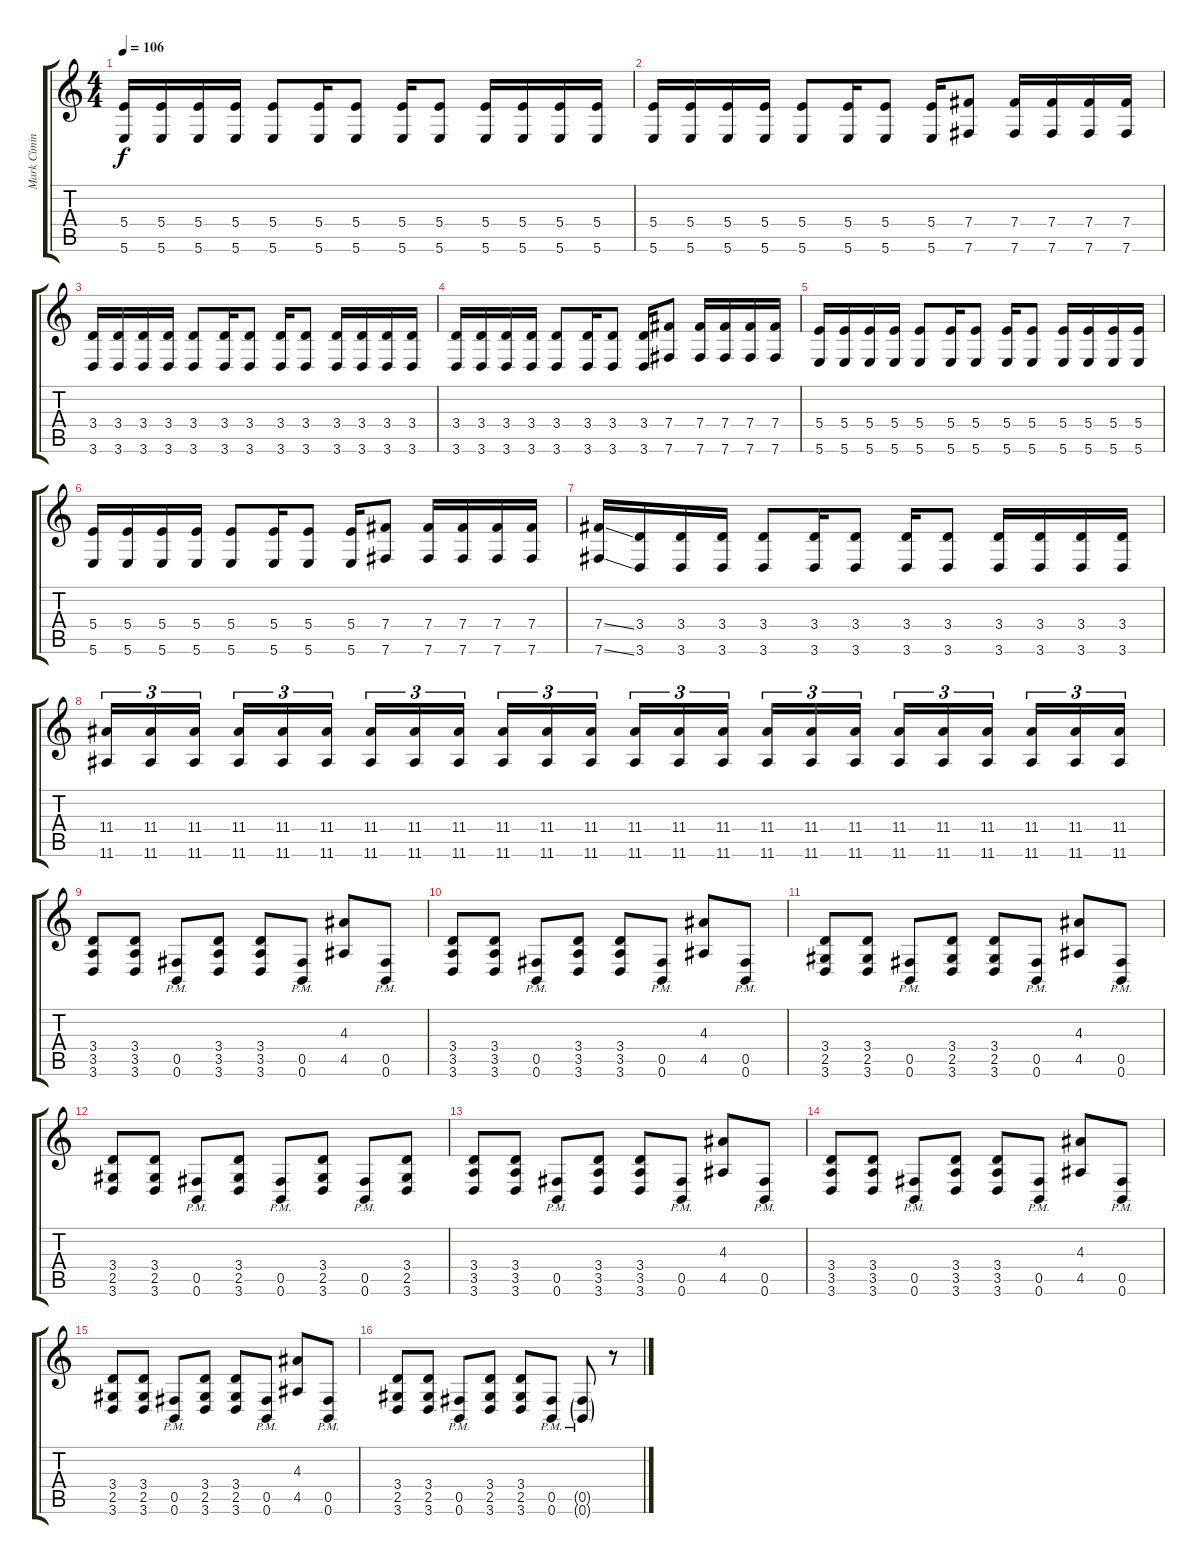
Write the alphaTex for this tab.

\track ("Mark Cimino" "Mark Cimin") {instrument distortionguitar}
\staff {score tabs}
\tuning (Eb4 B3 Gb3 B2 Gb2 B1) {hide}
\ts (4 4)
\tempo 106
\clef g2
\ks c
(5.4 5.6).16{dy f} (5.4 5.6).16 (5.4 5.6).16 (5.4 5.6).16 (5.4 5.6).8 (5.4 5.6).16 (5.4 5.6).8 (5.4 5.6).16 (5.4 5.6).8 (5.4 5.6).16 (5.4 5.6).16 (5.4 5.6).16 (5.4 5.6).16 |
(5.4 5.6).16 (5.4 5.6).16 (5.4 5.6).16 (5.4 5.6).16 (5.4 5.6).8 (5.4 5.6).16 (5.4 5.6).8 (5.4 5.6).16 (7.4 7.6).8 (7.4 7.6).16 (7.4 7.6).16 (7.4 7.6).16 (7.4 7.6).16 |
(3.4 3.6).16 (3.4 3.6).16 (3.4 3.6).16 (3.4 3.6).16 (3.4 3.6).8 (3.4 3.6).16 (3.4 3.6).8 (3.4 3.6).16 (3.4 3.6).8 (3.4 3.6).16 (3.4 3.6).16 (3.4 3.6).16 (3.4 3.6).16 |
(3.4 3.6).16 (3.4 3.6).16 (3.4 3.6).16 (3.4 3.6).16 (3.4 3.6).8 (3.4 3.6).16 (3.4 3.6).8 (3.4 3.6).16 (7.4 7.6).8 (7.4 7.6).16 (7.4 7.6).16 (7.4 7.6).16 (7.4 7.6).16 |
(5.4 5.6).16 (5.4 5.6).16 (5.4 5.6).16 (5.4 5.6).16 (5.4 5.6).8 (5.4 5.6).16 (5.4 5.6).8 (5.4 5.6).16 (5.4 5.6).8 (5.4 5.6).16 (5.4 5.6).16 (5.4 5.6).16 (5.4 5.6).16 |
(5.4 5.6).16 (5.4 5.6).16 (5.4 5.6).16 (5.4 5.6).16 (5.4 5.6).8 (5.4 5.6).16 (5.4 5.6).8 (5.4 5.6).16 (7.4 7.6).8 (7.4 7.6).16 (7.4 7.6).16 (7.4 7.6).16 (7.4 7.6).16 |
(7.4{ss} 7.6{ss}).16 (3.4 3.6).16 (3.4 3.6).16 (3.4 3.6).16 (3.4 3.6).8 (3.4 3.6).16 (3.4 3.6).8 (3.4 3.6).16 (3.4 3.6).8 (3.4 3.6).16 (3.4 3.6).16 (3.4 3.6).16 (3.4 3.6).16 |
(11.4 11.6).16{tu (3 2)} (11.4 11.6).16{tu (3 2)} (11.4 11.6).16{tu (3 2) beam splitsecondary} (11.4 11.6).16{tu (3 2)} (11.4 11.6).16{tu (3 2)} (11.4 11.6).16{tu (3 2)} (11.4 11.6).16{tu (3 2)} (11.4 11.6).16{tu (3 2)} (11.4 11.6).16{tu (3 2) beam splitsecondary} (11.4 11.6).16{tu (3 2)} (11.4 11.6).16{tu (3 2)} (11.4 11.6).16{tu (3 2)} (11.4 11.6).16{tu (3 2)} (11.4 11.6).16{tu (3 2)} (11.4 11.6).16{tu (3 2) beam splitsecondary} (11.4 11.6).16{tu (3 2)} (11.4 11.6).16{tu (3 2)} (11.4 11.6).16{tu (3 2)} (11.4 11.6).16{tu (3 2)} (11.4 11.6).16{tu (3 2)} (11.4 11.6).16{tu (3 2) beam splitsecondary} (11.4 11.6).16{tu (3 2)} (11.4 11.6).16{tu (3 2)} (11.4 11.6).16{tu (3 2)} |
(3.4 3.5 3.6).8 (3.4 3.5 3.6).8 (0.5{pm} 0.6{pm}).8 (3.4 3.5 3.6).8 (3.4 3.5 3.6).8 (0.5{pm} 0.6{pm}).8 (4.3 4.5).8 (0.5{pm} 0.6{pm}).8 |
(3.4 3.5 3.6).8 (3.4 3.5 3.6).8 (0.5{pm} 0.6{pm}).8 (3.4 3.5 3.6).8 (3.4 3.5 3.6).8 (0.5{pm} 0.6{pm}).8 (4.3 4.5).8 (0.5{pm} 0.6{pm}).8 |
(3.4 2.5 3.6).8 (3.4 2.5 3.6).8 (0.5{pm} 0.6{pm}).8 (3.4 2.5 3.6).8 (3.4 2.5 3.6).8 (0.5{pm} 0.6{pm}).8 (4.3 4.5).8 (0.5{pm} 0.6{pm}).8 |
(3.4 2.5 3.6).8 (3.4 2.5 3.6).8 (0.5{pm} 0.6{pm}).8 (3.4 2.5 3.6).8 (0.5{pm} 0.6{pm}).8 (3.4 2.5 3.6).8 (0.5{pm} 0.6{pm}).8 (3.4 2.5 3.6).8 |
(3.4 3.5 3.6).8 (3.4 3.5 3.6).8 (0.5{pm} 0.6{pm}).8 (3.4 3.5 3.6).8 (3.4 3.5 3.6).8 (0.5{pm} 0.6{pm}).8 (4.3 4.5).8 (0.5{pm} 0.6{pm}).8 |
(3.4 3.5 3.6).8 (3.4 3.5 3.6).8 (0.5{pm} 0.6{pm}).8 (3.4 3.5 3.6).8 (3.4 3.5 3.6).8 (0.5{pm} 0.6{pm}).8 (4.3 4.5).8 (0.5{pm} 0.6{pm}).8 |
(3.4 2.5 3.6).8 (3.4 2.5 3.6).8 (0.5{pm} 0.6{pm}).8 (3.4 2.5 3.6).8 (3.4 2.5 3.6).8 (0.5{pm} 0.6{pm}).8 (4.3 4.5).8 (0.5{pm} 0.6{pm}).8 |
(3.4 2.5 3.6).8 (3.4 2.5 3.6).8 (0.5{pm} 0.6{pm}).8 (3.4 2.5 3.6).8 (3.4 2.5 3.6).8 (0.5{pm} 0.6{pm}).8 (0.5{g pm} 0.6{g pm}).8 r.8
